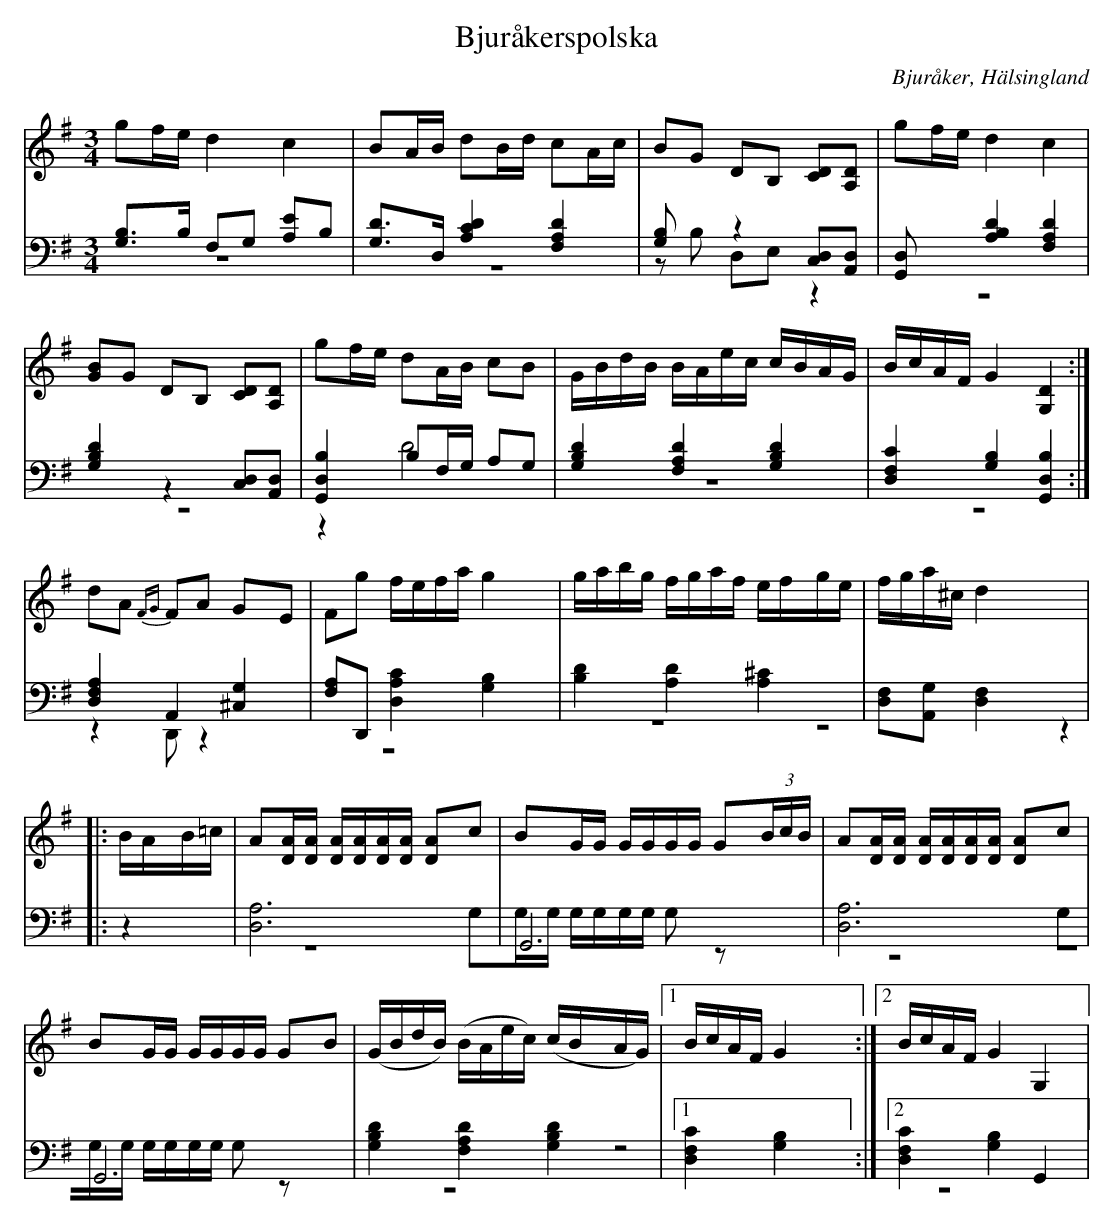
X:1
T: Bjuråkerspolska
O: Bjuråker, Hälsingland
M: 3/4
L: 1/8
K: G
V:1
V:2
V:3 merge
V:1
gf/e/ d2 c2|BA/B/ dB/d/ cA/c/| BG DB, [CD][A,D]|gf/e/ d2 c2|
[GB]G DB, [CD][A,D] |gf/e/ dA/B/ cB|G/B/d/B/ B/A/e/c/ c/B/A/G/|B/c/A/F/ G2 [G,2D2]:|
dA {FG}FA GE|Fg f/e/f/a/ g2|g/a/b/g/ f/g/a/f/ e/f/g/e/ |f/g/a/^c/ d2 |
|:B/A/B/=c/|A[D/A/][D/A/] [D/A/][D/A/][D/A/][D/A/] [DA]c|BG/G/ G/G/G/G/ G(3B/c/B/|A[D/A/][D/A/] [D/A/][D/A/][D/A/][D/A/] [DA]c|
BG/G/ G/G/G/G/ GB|(G/B/d/B/) (B/A/e/c/) (c/B/A/G/)|1 B/c/A/F/ G2:|2 B/c/A/F/ G2 G,2|
V:2 clef=bass
[G,B,]>B, F,G, [A,E]B,|[G,D]>D, [A,2C2D2] [F,2A,2 D2]|[G,2B,] z2 [C,D,][A,,D,]|[G,,2D,] [A,2B,2D2] [F,2A,2 D2]|
[G,2B,2D2] z2 [C,D,][A,,D,]|[G,,2D,2B,2] B,F,/G,/ A,G,|[G,2B,2D2] [F,2A,2 D2] [G,2B,2D2]|[D,2F,2C2] [G,2B,2][G,,2D,2B,2]:|
[D,2F,2A,2] A,,2 [^C,2G,2]|[F,A,]D,, [D,2A,2C2] [G,2B,2]|[B,2D2] [A,2D2] [A,2^C2]|[D,F,][A,,G,] [D,2F,2]|
|:z2|[D,6A,6]|G,,6|[D,6A,6]|
G,,6|[G,2B,2D2] [F,2A,2 D2] [G,2B,2D2]|1 [D,2F,2C2] [G,2B,2] :|2 [D,2F,2C2] [G,2B,2] G,,2|
V:3  clef=bass
z6|z6|zB, D,E, z2|z6|
z6 |z2 D4|z6|z6:|
z2 D,, z2|z6|z6|z4|
|:z2|z6|G,G,/G,/ G,/G,/G,/G,/ G,z|z6 |
G,G,/G,/ G,/G,/G,/G,/ G,z|z6|1 z4:|2 z6|
